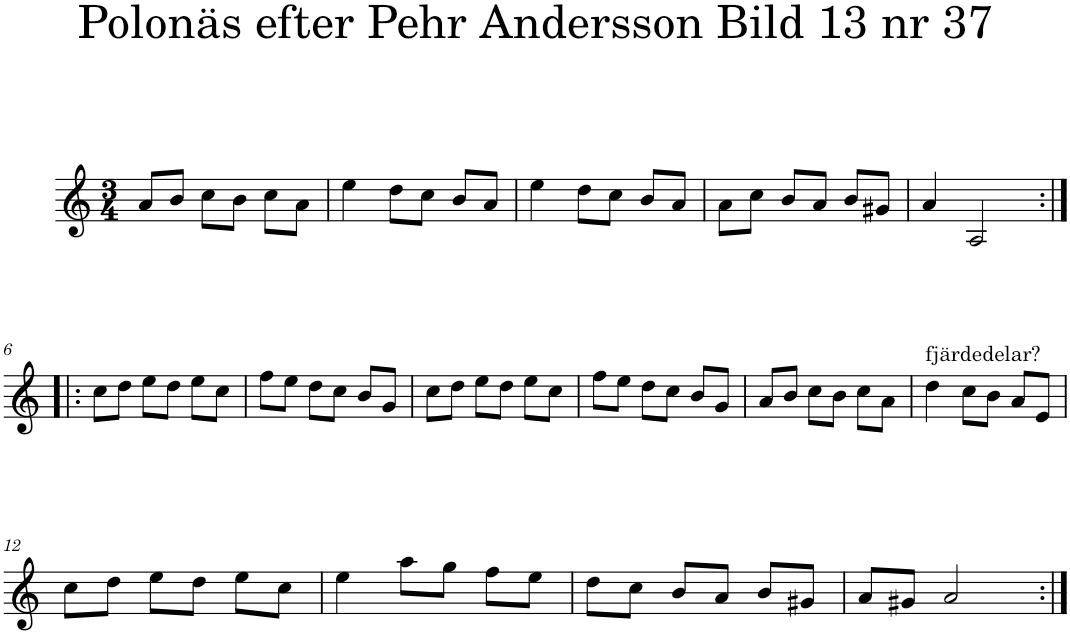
**kern
*part1
*staff1
*I"Piano
*I'Pno
*clefG2
*k[]
*M3/4
=1
8a/L
8b/J
8cc\L
8b\J
8cc\L
8a\J
=2
4ee\
8dd\L
8cc\J
8b/L
8a/J
=3
4ee\
8dd\L
8cc\J
8b/L
8a/J
=4
8a\L
8cc\J
8b/L
8a/J
8b/L
8g#X/J
=5
4a/
2A/
!!LO:LB:g=z
=6:|!|:
8cc\L
8dd\J
8ee\L
8dd\J
8ee\L
8cc\J
=7
8ff\L
8ee\J
8dd\L
8cc\J
8b/L
8g/J
=8
8cc\L
8dd\J
8ee\L
8dd\J
8ee\L
8cc\J
=9
8ff\L
8ee\J
8dd\L
8cc\J
8b/L
8g/J
=10
8a/L
8b/J
8cc\L
8b\J
8cc\L
8a\J
=11
!LO:TX:a:t=fjärdedelar?
4dd\
8cc\L
8b\J
8a/L
8e/J
!!LO:LB:g=z
=12
8cc\L
8dd\J
8ee\L
8dd\J
8ee\L
8cc\J
=13
4ee\
8aa\L
8gg\J
8ff\L
8ee\J
=14
8dd\L
8cc\J
8b/L
8a/J
8b/L
8g#X/J
=15
8a/L
8g#X/J
2a/
=:|!
*-
